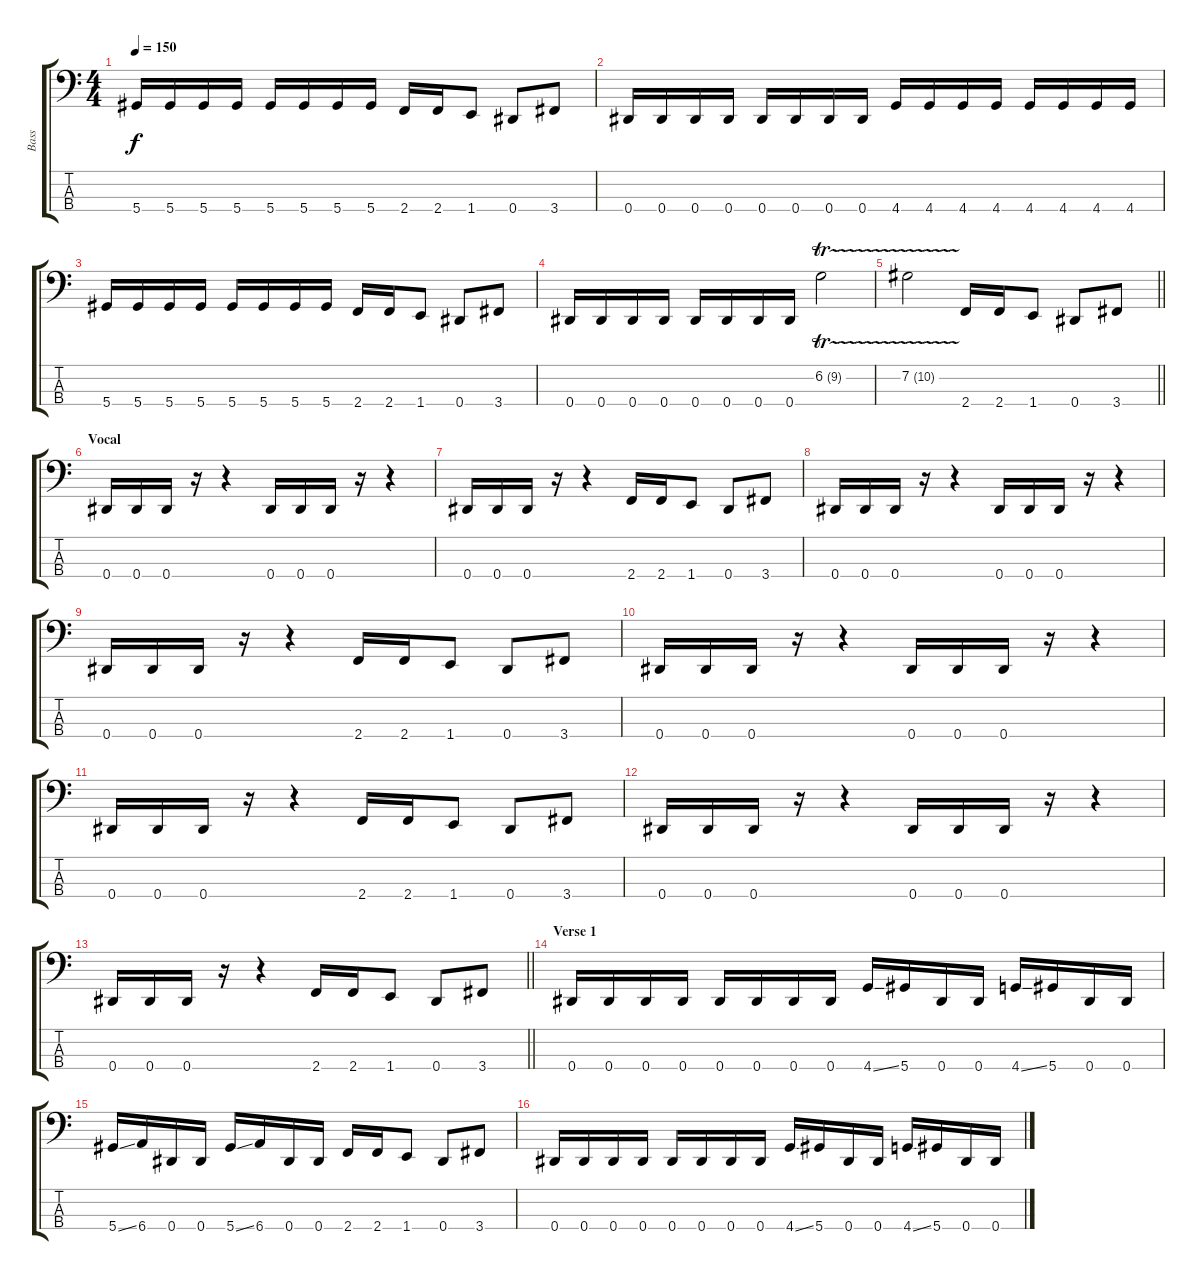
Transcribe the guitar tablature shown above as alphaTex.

\track ("Bass" "Bass") {instrument electricbassfinger}
\staff {score tabs}
\tuning (Gb2 Db2 Ab1 Eb1) {hide}
\ts (4 4)
\tempo 150
\clef f4
\ks c
5.4.16{dy f} 5.4.16 5.4.16 5.4.16 5.4.16 5.4.16 5.4.16 5.4.16 2.4.16 2.4.16 1.4.8 0.4.8 3.4.8 |
0.4.16 0.4.16 0.4.16 0.4.16 0.4.16 0.4.16 0.4.16 0.4.16 4.4.16 4.4.16 4.4.16 4.4.16 4.4.16 4.4.16 4.4.16 4.4.16 |
5.4.16 5.4.16 5.4.16 5.4.16 5.4.16 5.4.16 5.4.16 5.4.16 2.4.16 2.4.16 1.4.8 0.4.8 3.4.8 |
0.4.16 0.4.16 0.4.16 0.4.16 0.4.16 0.4.16 0.4.16 0.4.16 6.2{tr (9 32)}.2 |
\barLineRight lightlight
7.2{tr (10 32)}.2 2.4.16 2.4.16 1.4.8 0.4.8 3.4.8 |
\section ("" "Vocal")
0.4.16 0.4.16 0.4.16 r.16 r.4 0.4.16 0.4.16 0.4.16 r.16 r.4 |
0.4.16 0.4.16 0.4.16 r.16 r.4 2.4.16 2.4.16 1.4.8 0.4.8 3.4.8 |
0.4.16 0.4.16 0.4.16 r.16 r.4 0.4.16 0.4.16 0.4.16 r.16 r.4 |
0.4.16 0.4.16 0.4.16 r.16 r.4 2.4.16 2.4.16 1.4.8 0.4.8 3.4.8 |
0.4.16 0.4.16 0.4.16 r.16 r.4 0.4.16 0.4.16 0.4.16 r.16 r.4 |
0.4.16 0.4.16 0.4.16 r.16 r.4 2.4.16 2.4.16 1.4.8 0.4.8 3.4.8 |
0.4.16 0.4.16 0.4.16 r.16 r.4 0.4.16 0.4.16 0.4.16 r.16 r.4 |
\barLineRight lightlight
0.4.16 0.4.16 0.4.16 r.16 r.4 2.4.16 2.4.16 1.4.8 0.4.8 3.4.8 |
\section ("" "Verse 1")
0.4.16 0.4.16 0.4.16 0.4.16 0.4.16 0.4.16 0.4.16 0.4.16 4.4{ss}.16 5.4.16 0.4.16 0.4.16 4.4{ss}.16 5.4.16 0.4.16 0.4.16 |
5.4{ss}.16 6.4.16 0.4.16 0.4.16 5.4{ss}.16 6.4.16 0.4.16 0.4.16 2.4.16 2.4.16 1.4.8 0.4.8 3.4.8 |
0.4.16 0.4.16 0.4.16 0.4.16 0.4.16 0.4.16 0.4.16 0.4.16 4.4{ss}.16 5.4.16 0.4.16 0.4.16 4.4{ss}.16 5.4.16 0.4.16 0.4.16
